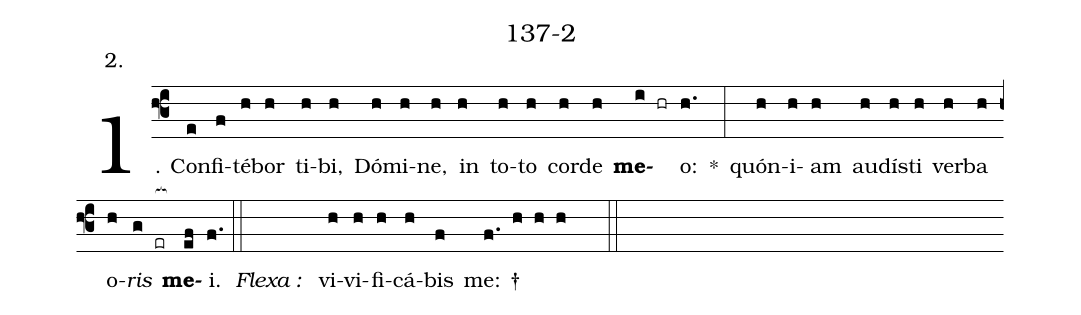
name: 137-2;
annotation: 2.;
%%
(f3)1. Con(e)fi(f)té(h)bor(h) ti(h)bi,(h) Dó(h)mi(h)ne,(h) in(h) to(h)to(h) cor(h)de(h) <b>me</b>(i hr)o:(h.) <sp>*</sp>(:) quón(h)i(h)am(h) au(h)dís(h)ti(h) ver(h)ba(h) o(h)<i>ris</i>(g er[ocb:1{]) <b>me</b>(ef[ocb:0}])i.(f.) (::)
<i>Flexa :</i>(    )  vi(h)vi(h)fi(h)cá(h)bis(f) me: †(f. h h h  ::)
